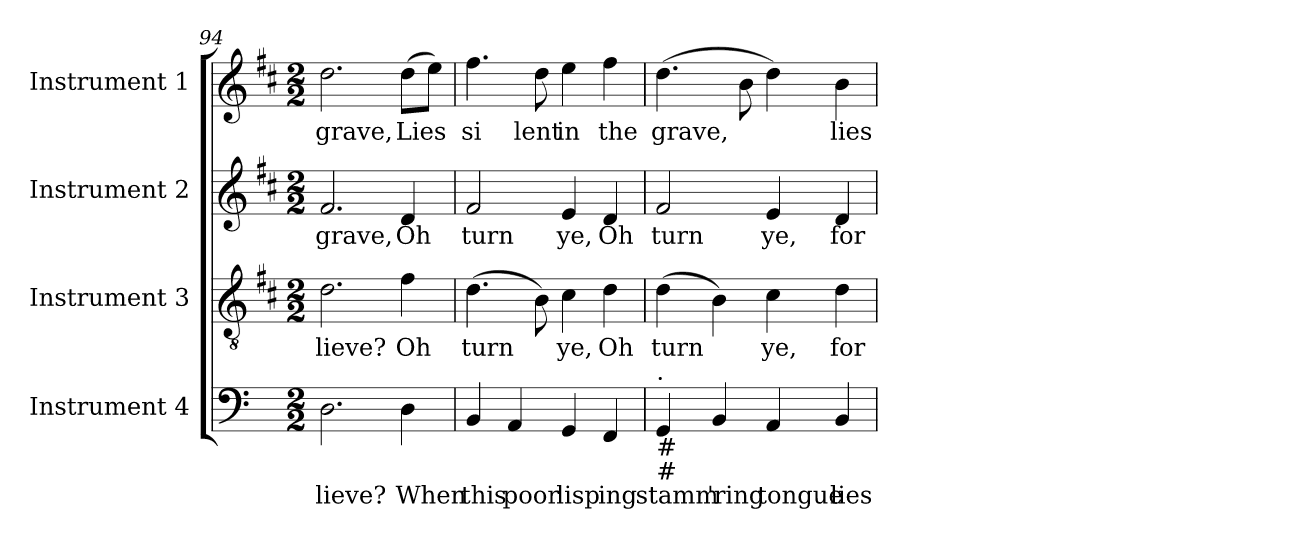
**kern	**text	**kern	**text	**kern	**text	**kern	**text
*part4	*part4	*part3	*part3	*part2	*part2	*part1	*part1
*staff4	*staff4	*staff3	*staff3	*staff2	*staff2	*staff1	*staff1
*I"Instrument 4	*	*I"Instrument 3	*	*I"Instrument 2	*	*I"Instrument 1	*
*clefF4	*	*clefGv2	*	*clefG2	*	*clefG2	*
*	*	*ITrd-3c-5	*	*ITrd-3c-5	*	*ITrd-3c-5	*
*k[]	*	*k[f#]	*	*k[f#]	*	*k[f#]	*
*C:	*	*G:	*	*G:	*	*G:	*
*M2/2	*	*M2/2	*	*M2/2	*	*M2/2	*
=94	=94	=94	=94	=94	=94	=94	=94
!	!LO:LY:b:rj	!	!LO:LY:b:rj	!	!LO:LY:b:rj	!	!LO:LY:b
2.D\	lieve?	2.g\	lieve?	2.b/	grave,	2.gg\	grave,
!	!LO:LY:b:rj	!	!LO:LY:b:rj	!	!LO:LY:b:rj	!	!LO:LY:b
4D\	When	4b\	Oh	4g/	Oh	(>8gg\L	Lies
!	!	!	!	!	!	!	!LO:LY:b
.	.	.	.	.	.	8aa\J)	.
=95	=95	=95	=95	=95	=95	=95	=95
!	!LO:LY:b:rj	!	!LO:LY:b:rj	!	!LO:LY:b:rj	!	!LO:LY:b
4BB/	this	(>4.g\	turn	2b/	turn	4.bb\	si
!	!LO:LY:b:rj	!	!	!	!	!	!
4AA/	poor	.	.	.	.	.	.
!	!	!	!LO:LY:b:rj	!	!	!	!LO:LY:b
.	.	8e\)	.	.	.	8gg\	lent
!	!LO:LY:b:rj	!	!LO:LY:b:rj	!	!LO:LY:b:rj	!	!LO:LY:b
4GG/	lisp	4f#\	ye,	4a/	ye,	4aa\	in
!	!LO:LY:b:rj	!	!LO:LY:b:rj	!	!LO:LY:b:rj	!	!LO:LY:b
4FF/	ing	4g\	Oh	4g/	Oh	4bb\	the
!!LO:LB:g=z
=96	=96	=96	=96	=96	=96	=96	=96
!LO:TX:b:t=#	!	!	!	!	!	!	!
!LO:TX:a:t=.	!	!	!	!	!	!	!
!LO:TX:b:t=#	!	!	!	!	!	!	!
!	!LO:LY:b:rj	!	!LO:LY:b:rj	!	!LO:LY:b:rj	!	!LO:LY:b
4GG/	stamm	(>4g\	turn	2b/	turn	(>4.gg\	grave,
!	!LO:LY:b:rj	!	!LO:LY:b:rj	!	!	!	!
4BB/	'ring	4e\)	.	.	.	.	.
!	!	!	!	!	!	!	!LO:LY:b
.	.	.	.	.	.	8ee\	.
!	!LO:LY:b:rj	!	!LO:LY:b:rj	!	!LO:LY:b:rj	!	!LO:LY:b
4AA/	tongue	4f#\	ye,	4a/	ye,	4gg\)	.
!	!LO:LY:b:rj	!	!LO:LY:b:rj	!	!LO:LY:b:rj	!	!LO:LY:b
4BB/	lies	4g\	for	4g/	for-	4ee\	lies
=	=	=	=	=	=	=	=
*-	*-	*-	*-	*-	*-	*-	*-
